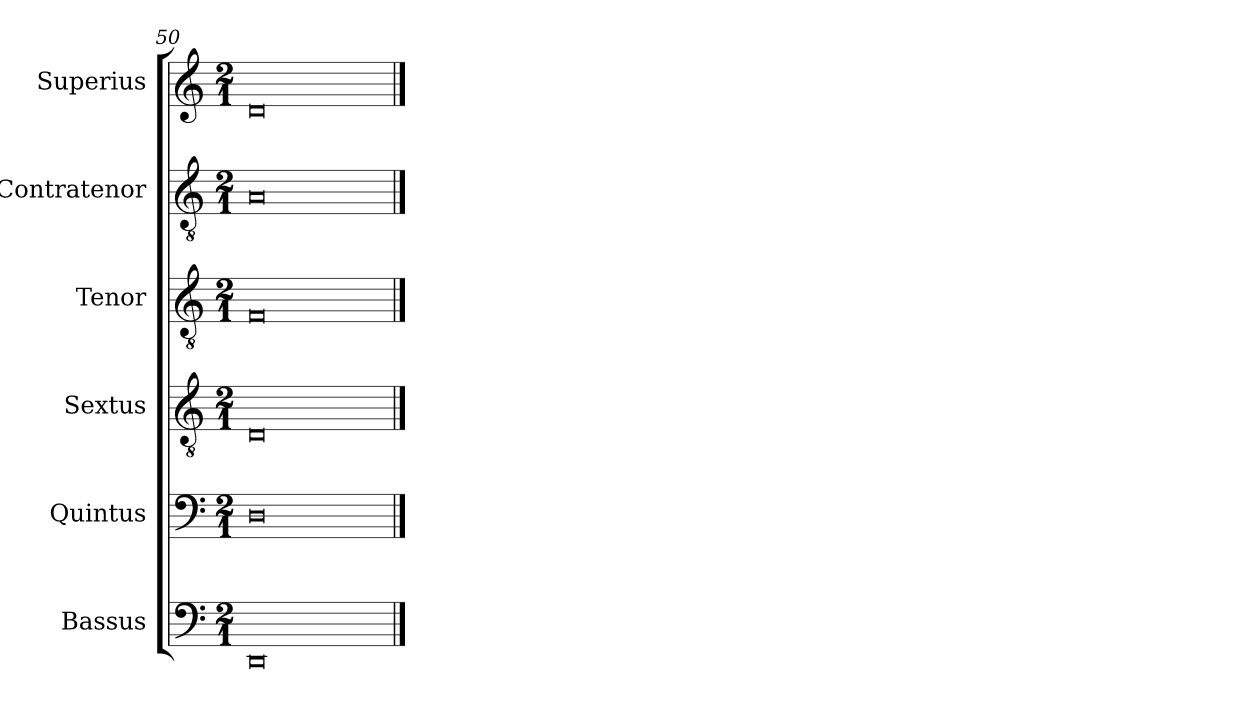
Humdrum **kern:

**kern	**kern	**kern	**kern	**kern	**kern
*part6	*part5	*part4	*part3	*part2	*part1
*staff6	*staff5	*staff4	*staff3	*staff2	*staff1
*I"Bassus	*I"Quintus	*I"Sextus	*I"Tenor	*I"Contratenor	*I"Superius
*I'B	*I'Q	*I'Sx	*I'T	*I'Ct	*I'S
*clefF4	*clefF4	*clefGv2	*clefGv2	*clefGv2	*clefG2
*k[]	*k[]	*k[]	*k[]	*k[]	*k[]
*M2/1	*M2/1	*M2/1	*M2/1	*M2/1	*M2/1
=50	=50	=50	=50	=50	=50
0DD	0D	0D	0F	0A	0d
==	==	==	==	==	==
*-	*-	*-	*-	*-	*-
